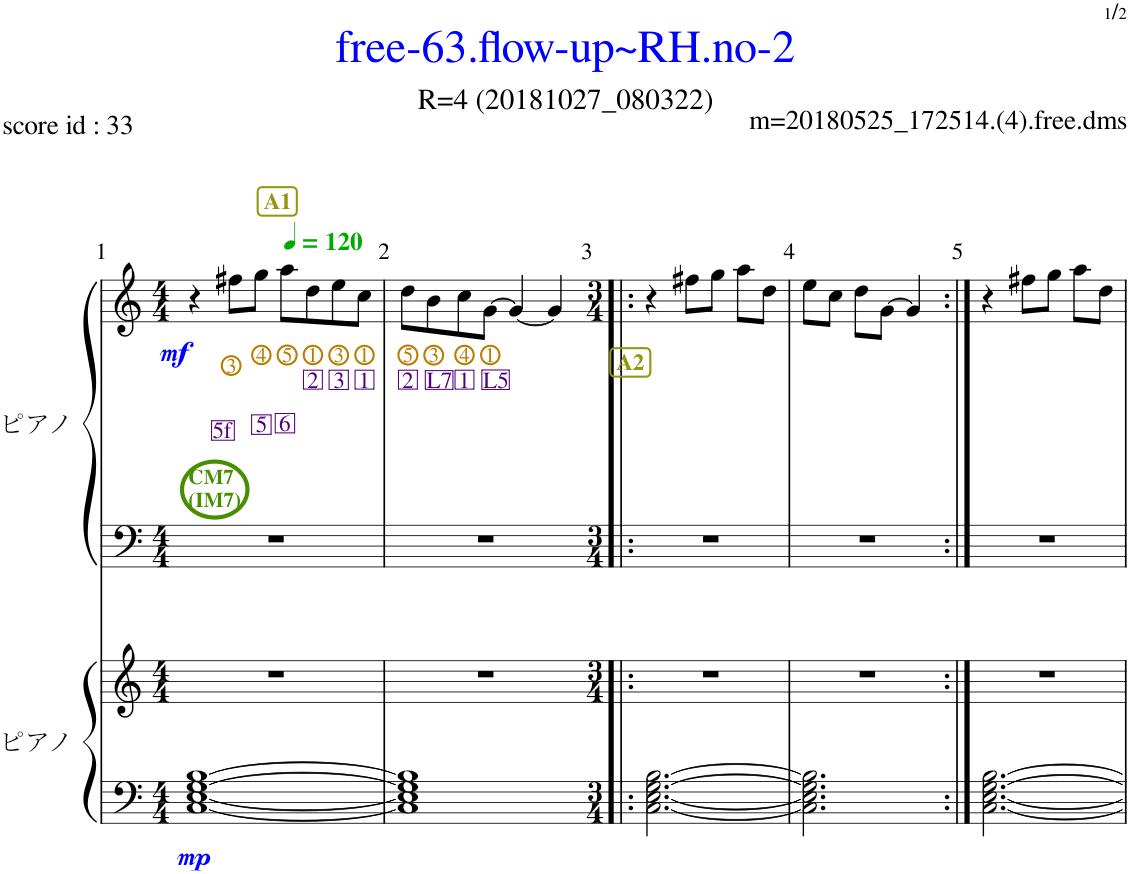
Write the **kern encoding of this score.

**kern	**kern	**dynam	**kern	**kern	**text	**text	**dynam
*part2	*part2	*part2	*part1	*part1	*part1	*part1	*part1
*staff4	*staff3	*staff3/4	*staff2	*staff1	*staff1	*staff1	*staff1/2
*I"ピアノ	*	*	*I"ピアノ	*	*	*	*
*clefF4	*clefG2	*	*clefF4	*clefG2	*	*	*
*k[]	*k[]	*	*k[]	*k[]	*	*	*
*M4/4	*M4/4	*	*M4/4	*M4/4	*	*	*
*MM120	*MM120	*	*MM120	*MM120	*	*	*
!!LO:REH:place=s1:a:B:cj:color=#91980E:fs=11:t=A1
=1	=1	=1	=1	=1	=1	=1	=1
!	!	!	!	!LO:TX:b:B:color=#478E00:t=CM7	!	!	!
!	!	!	!	!LO:TX:b:t=(IM7)	!	!	!
!	!	!LO:DY:b=2	!	!	!	!	!LO:DY:b
[1C [1E [1G [1B	1r	mp	1r	4r	.	.	mf
!	!	!	!	!	!LO:LY:b:color=#B97B00	!LO:LY:b:color=#52007B	!
.	.	.	.	8ff#X\L	3	5f	.
!	!	!	!	!	!LO:LY:b:color=#B97B00	!LO:LY:b:color=#52007B	!
.	.	.	.	8gg\J	4	5	.
!	!	!	!	!	!LO:LY:b:color=#B97B00	!LO:LY:b:color=#52007B	!
.	.	.	.	8aa\L	5	6	.
!	!	!	!	!	!LO:LY:b:color=#B97B00	!LO:LY:b:color=#52007B	!
.	.	.	.	8dd\	1	2	.
!	!	!	!	!	!LO:LY:b:color=#B97B00	!LO:LY:b:color=#52007B	!
.	.	.	.	8ee\	3	3	.
!	!	!	!	!	!LO:LY:b:color=#B97B00	!LO:LY:b:color=#52007B	!
.	.	.	.	8cc\J	1	1	.
=2	=2	=2	=2	=2	=2	=2	=2
!	!	!	!	!	!LO:LY:b:color=#B97B00	!LO:LY:b:color=#52007B	!
1C] 1E] 1G] 1B]	1r	.	1r	8dd\L	5	2	.
!	!	!	!	!	!LO:LY:b:color=#B97B00	!LO:LY:b:color=#52007B	!
.	.	.	.	8b\	3	L7	.
!	!	!	!	!	!LO:LY:b:color=#B97B00	!LO:LY:b:color=#52007B	!
.	.	.	.	8cc\	4	1	.
!	!	!	!	!	!LO:LY:b:color=#B97B00	!LO:LY:b:color=#52007B	!
.	.	.	.	[8g\J	1	L5	.
.	.	.	.	4g/_	.	.	.
.	.	.	.	4g/]	.	.	.
!!LO:REH:place=s1:b:B:cj:color=#91980E:fs=11:t=A2
=3!|:	=3!|:	=3!|:	=3!|:	=3!|:	=3!|:	=3!|:	=3!|:
*M3/4	*M3/4	*	*M3/4	*M3/4	*	*	*
[2.C\ [2.E\ [2.G\ [2.B\	2.r	.	2.r	4r	.	.	.
.	.	.	.	8ff#X\L	.	.	.
.	.	.	.	8gg\J	.	.	.
.	.	.	.	8aa\L	.	.	.
.	.	.	.	8dd\J	.	.	.
=4	=4	=4	=4	=4	=4	=4	=4
2.C\] 2.E\] 2.G\] 2.B\]	2.r	.	2.r	8ee\L	.	.	.
.	.	.	.	8cc\J	.	.	.
.	.	.	.	8dd\L	.	.	.
.	.	.	.	[8g\J	.	.	.
.	.	.	.	4g/]	.	.	.
=5:|!	=5:|!	=5:|!	=5:|!	=5:|!	=5:|!	=5:|!	=5:|!
[2.C\ [2.E\ [2.G\ [2.B\	2.r	.	2.r	4r	.	.	.
.	.	.	.	8ff#X\L	.	.	.
.	.	.	.	8gg\J	.	.	.
.	.	.	.	8aa\L	.	.	.
.	.	.	.	8dd\J	.	.	.
=	=	=	=	=	=	=	=
*-	*-	*-	*-	*-	*-	*-	*-
